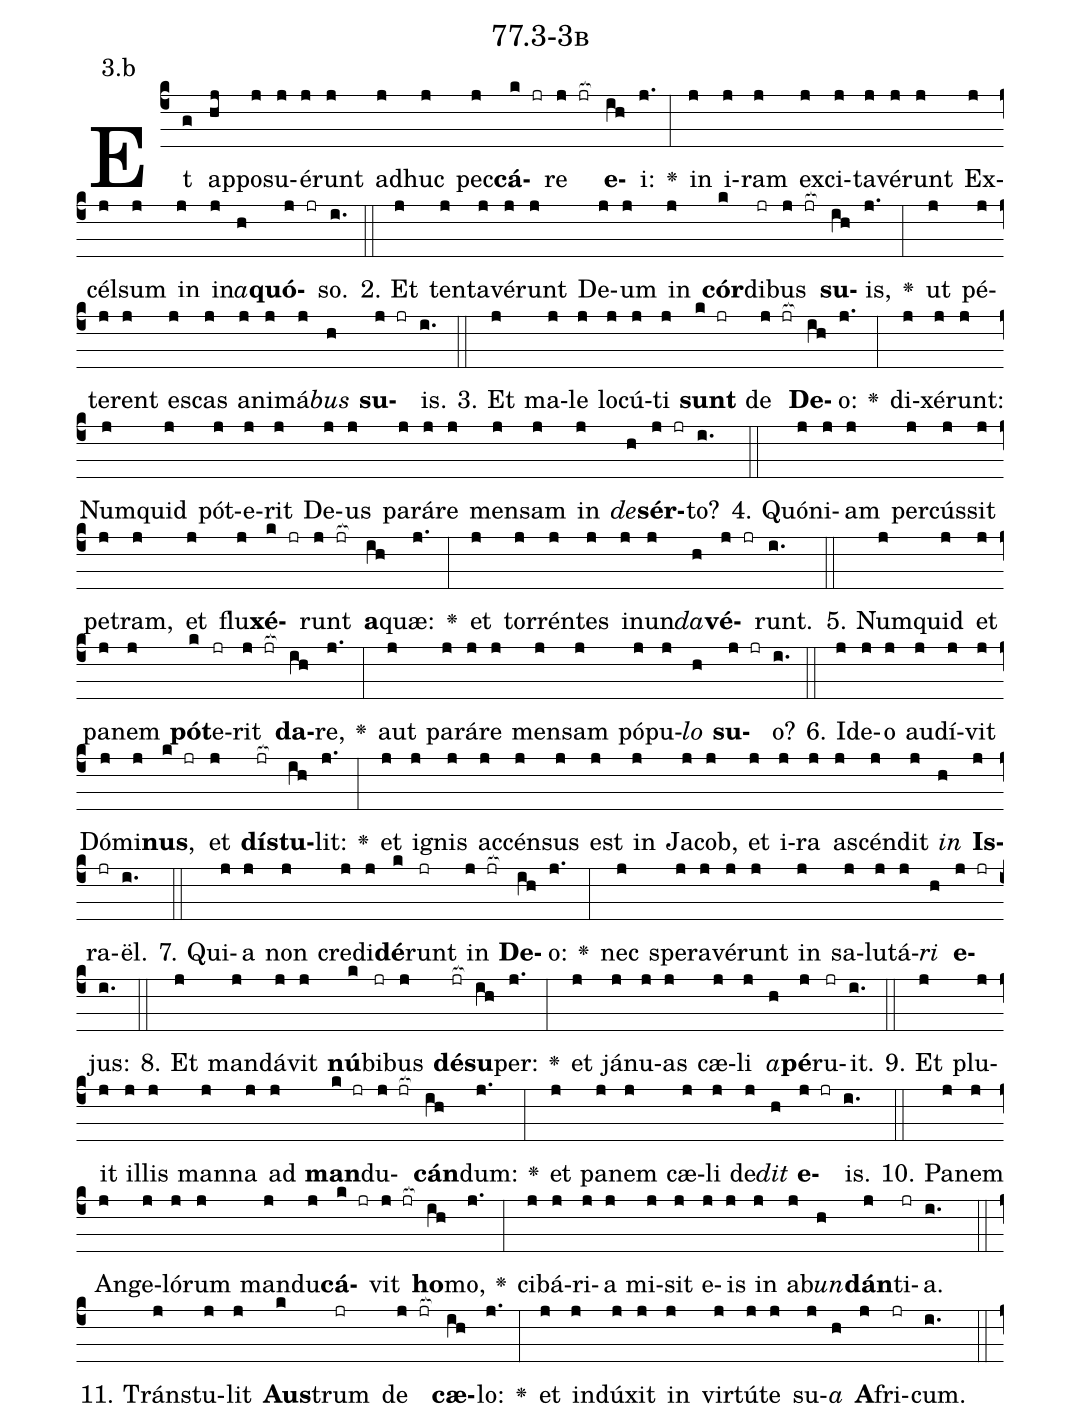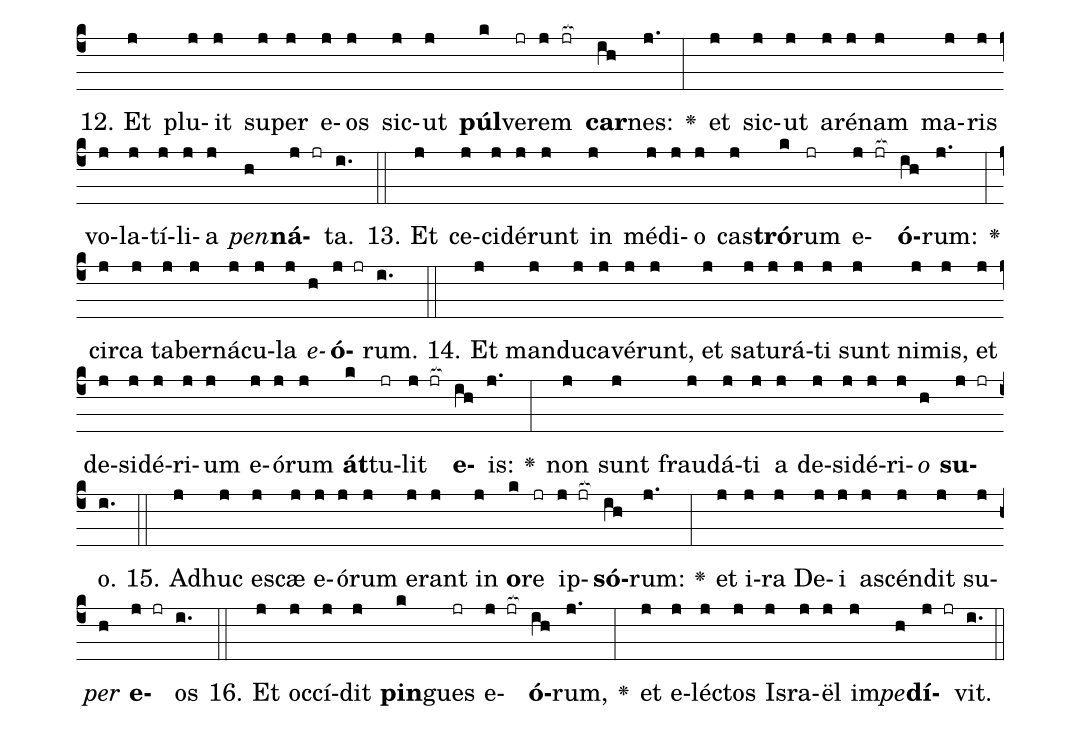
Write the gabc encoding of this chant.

name: 77.3-3b;
annotation: 3.b;
%%
(c4)Et(g) ap(hj)po(j)su(j)é(j)runt(j) ad(j)huc(j) pec(j)<b>cá</b>(k jr)re(j jr[ocb:1{]) <b>e</b>(ih[ocb:0}])i:(j.) <v>\greheightstar</v>(:) in(j) i(j)ram(j) ex(j)ci(j)ta(j)vé(j)runt(j) Ex(j)cél(j)sum(j) in(j) in(j)<i>a</i>(h)<b>quó</b>(j jr)so.(i.) (::)
2. Et(j) ten(j)ta(j)vé(j)runt(j) De(j)um(j) in(j) <b>cór</b>(k)di(jr)bus(j jr[ocb:1{]) <b>su</b>(ih[ocb:0}])is,(j.) <v>\greheightstar</v>(:) ut(j) pé(j)te(j)rent(j) es(j)cas(j) a(j)ni(j)má(j)<i>bus</i>(h) <b>su</b>(j jr)is.(i.) (::)
3. Et(j) ma(j)le(j) lo(j)cú(j)ti(j) <b>sunt</b>(k jr) de(j jr[ocb:1{]) <b>De</b>(ih[ocb:0}])o:(j.) <v>\greheightstar</v>(:) di(j)xé(j)runt:(j) Num(j)quid(j) pót(j)e(j)rit(j) De(j)us(j) pa(j)rá(j)re(j) men(j)sam(j) in(j) <i>de</i>(h)<b>sér</b>(j jr)to?(i.) (::)
4. Quón(j)i(j)am(j) per(j)cús(j)sit(j) pe(j)tram,(j) et(j) flu(j)<b>xé</b>(k jr)runt(j jr[ocb:1{]) <b>a</b>(ih[ocb:0}])quæ:(j.) <v>\greheightstar</v>(:) et(j) tor(j)rén(j)tes(j) in(j)un(j)<i>da</i>(h)<b>vé</b>(j jr)runt.(i.) (::)
5. Num(j)quid(j) et(j) pa(j)nem(j) <b>pót</b>(k)e(jr)rit(j jr[ocb:1{]) <b>da</b>(ih[ocb:0}])re,(j.) <v>\greheightstar</v>(:) aut(j) pa(j)rá(j)re(j) men(j)sam(j) pó(j)pu(j)<i>lo</i>(h) <b>su</b>(j jr)o?(i.) (::)
6. Id(j)e(j)o(j) au(j)dí(j)vit(j) Dó(j)mi(j)<b>nus</b>,(k jr) et(j) <b>dís</b>(jr[ocb:1{])<b>tu</b>(ih[ocb:0}])lit:(j.) <v>\greheightstar</v>(:) et(j) i(j)gnis(j) ac(j)cén(j)sus(j) est(j) in(j) Ja(j)cob,(j) et(j) i(j)ra(j) a(j)scén(j)dit(j) <i>in</i>(h) <b>Is</b>(j)ra(jr)ël.(i.) (::)
7. Qui(j)a(j) non(j) cre(j)di(j)<b>dé</b>(k)runt(jr) in(j jr[ocb:1{]) <b>De</b>(ih[ocb:0}])o:(j.) <v>\greheightstar</v>(:) nec(j) spe(j)ra(j)vé(j)runt(j) in(j) sa(j)lu(j)tá(j)<i>ri</i>(h) <b>e</b>(j jr)jus:(i.) (::)
8. Et(j) man(j)dá(j)vit(j) <b>nú</b>(k)bi(jr)bus(j) <b>dé</b>(jr[ocb:1{])<b>su</b>(ih[ocb:0}])per:(j.) <v>\greheightstar</v>(:) et(j) já(j)nu(j)as(j) cæ(j)li(j) <i>a</i>(h)<b>pé</b>(j)ru(jr)it.(i.) (::)
9. Et(j) plu(j)it(j) il(j)lis(j) man(j)na(j) ad(j) <b>man</b>(k jr)du(j jr[ocb:1{])<b>cán</b>(ih[ocb:0}])dum:(j.) <v>\greheightstar</v>(:) et(j) pa(j)nem(j) cæ(j)li(j) de(j)<i>dit</i>(h) <b>e</b>(j jr)is.(i.) (::)
10. Pa(j)nem(j) An(j)ge(j)ló(j)rum(j) man(j)du(j)<b>cá</b>(k jr)vit(j jr[ocb:1{]) <b>ho</b>(ih[ocb:0}])mo,(j.) <v>\greheightstar</v>(:) ci(j)bá(j)ri(j)a(j) mi(j)sit(j) e(j)is(j) in(j) ab(j)<i>un</i>(h)<b>dán</b>(j)ti(jr)a.(i.) (::)
11. Tráns(j)tu(j)lit(j) <b>Aus</b>(k)trum(jr) de(j jr[ocb:1{]) <b>cæ</b>(ih[ocb:0}])lo:(j.) <v>\greheightstar</v>(:) et(j) in(j)dú(j)xit(j) in(j) vir(j)tú(j)te(j) su(j)<i>a</i>(h) <b>A</b>(j)fri(jr)cum.(i.) (::)
12. Et(j) plu(j)it(j) su(j)per(j) e(j)os(j) sic(j)ut(j) <b>púl</b>(k)ve(jr)rem(j jr[ocb:1{]) <b>car</b>(ih[ocb:0}])nes:(j.) <v>\greheightstar</v>(:) et(j) sic(j)ut(j) a(j)ré(j)nam(j) ma(j)ris(j) vo(j)la(j)tí(j)li(j)a(j) <i>pen</i>(h)<b>ná</b>(j jr)ta.(i.) (::)
13. Et(j) ce(j)ci(j)dé(j)runt(j) in(j) mé(j)di(j)o(j) cas(j)<b>tró</b>(k)rum(jr) e(j jr[ocb:1{])<b>ó</b>(ih[ocb:0}])rum:(j.) <v>\greheightstar</v>(:) cir(j)ca(j) ta(j)ber(j)ná(j)cu(j)la(j) <i>e</i>(h)<b>ó</b>(j jr)rum.(i.) (::)
14. Et(j) man(j)du(j)ca(j)vé(j)runt,(j) et(j) sa(j)tu(j)rá(j)ti(j) sunt(j) ni(j)mis,(j) et(j) de(j)si(j)dé(j)ri(j)um(j) e(j)ó(j)rum(j) <b>át</b>(k)tu(jr)lit(j jr[ocb:1{]) <b>e</b>(ih[ocb:0}])is:(j.) <v>\greheightstar</v>(:) non(j) sunt(j) frau(j)dá(j)ti(j) a(j) de(j)si(j)dé(j)ri(j)<i>o</i>(h) <b>su</b>(j jr)o.(i.) (::)
15. Ad(j)huc(j) e(j)scæ(j) e(j)ó(j)rum(j) e(j)rant(j) in(j) <b>o</b>(k)re(jr) ip(j jr[ocb:1{])<b>só</b>(ih[ocb:0}])rum:(j.) <v>\greheightstar</v>(:) et(j) i(j)ra(j) De(j)i(j) a(j)scén(j)dit(j) su(j)<i>per</i>(h) <b>e</b>(j jr)os(i.) (::)
16. Et(j) oc(j)cí(j)dit(j) <b>pin</b>(k)gues(jr) e(j jr[ocb:1{])<b>ó</b>(ih[ocb:0}])rum,(j.) <v>\greheightstar</v>(:) et(j) e(j)léc(j)tos(j) Is(j)ra(j)ël(j) im(j)<i>pe</i>(h)<b>dí</b>(j jr)vit.(i.) (::)
